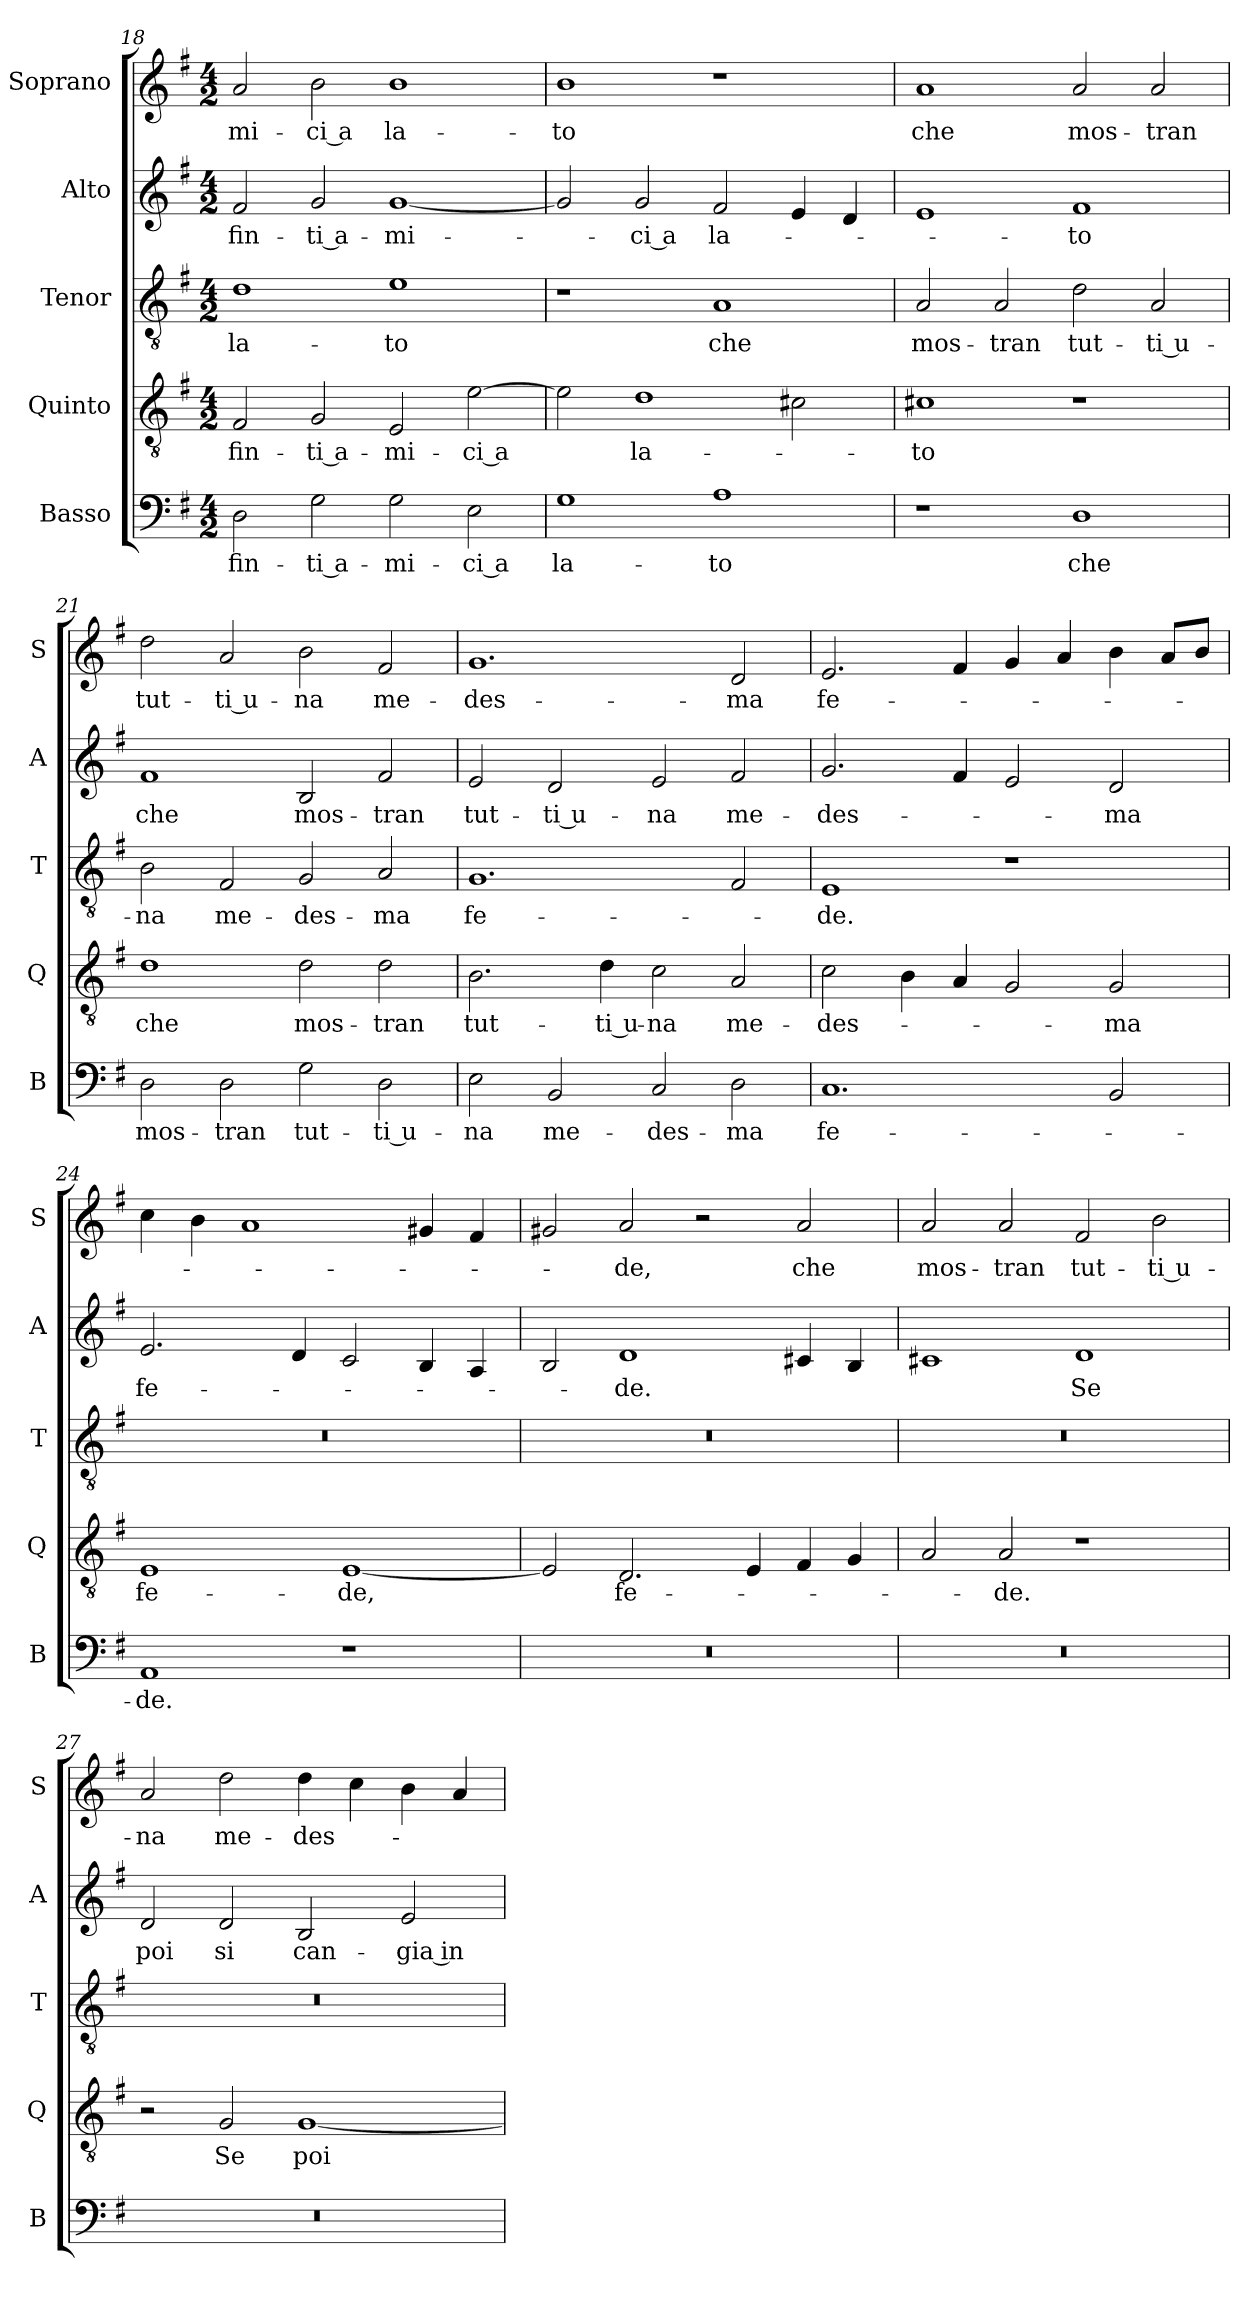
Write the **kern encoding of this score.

**kern	**text	**kern	**text	**kern	**text	**kern	**text	**kern	**text
*part5	*part5	*part4	*part4	*part3	*part3	*part2	*part2	*part1	*part1
*staff5	*staff5	*staff4	*staff4	*staff3	*staff3	*staff2	*staff2	*staff1	*staff1
*I"Basso	*	*I"Quinto	*	*I"Tenor	*	*I"Alto	*	*I"Soprano	*
*I'B	*	*I'Q	*	*I'T	*	*I'A	*	*I'S	*
*clefF4	*	*clefGv2	*	*clefGv2	*	*clefG2	*	*clefG2	*
*k[f#]	*	*k[f#]	*	*k[f#]	*	*k[f#]	*	*k[f#]	*
*G:	*	*G:	*	*G:	*	*G:	*	*G:	*
*M4/2	*	*M4/2	*	*M4/2	*	*M4/2	*	*M4/2	*
=18	=18	=18	=18	=18	=18	=18	=18	=18	=18
!	!LO:LY:b	!	!LO:LY:b	!	!LO:LY:b	!	!LO:LY:b	!	!LO:LY:b
2D\	fin-	2F#/	fin-	1d	la-	2f#/	fin-	2a/	-mi-
!	!LO:LY:b	!	!LO:LY:b	!	!	!	!LO:LY:b	!	!LO:LY:b
2G\	-ti a-	2G/	-ti a-	.	.	2g/	-ti a-	2b\	-ci a
!	!LO:LY:b	!	!LO:LY:b	!	!LO:LY:b	!	!LO:LY:b	!	!LO:LY:b
2G\	-mi-	2E/	-mi-	1e	-to	[1g	-mi-	1b	la-
!	!LO:LY:b	!	!LO:LY:b	!	!	!	!	!	!
2E\	-ci a	[2e\	-ci a	.	.	.	.	.	.
!!LO:PB:g=z
=19	=19	=19	=19	=19	=19	=19	=19	=19	=19
!	!LO:LY:b	!	!	!	!	!	!	!	!LO:LY:b
1G	la-	2e\]	.	1r	.	2g/]	.	1b	-to
!	!	!	!LO:LY:b	!	!	!	!LO:LY:b	!	!
.	.	1d	la-	.	.	2g/	-ci a	.	.
!	!LO:LY:b	!	!	!	!LO:LY:b	!	!LO:LY:b	!	!
1A	-to	.	.	1A	che	2f#/	la-	1r	.
.	.	2c#X\	.	.	.	4e/	.	.	.
.	.	.	.	.	.	4d/	.	.	.
=20	=20	=20	=20	=20	=20	=20	=20	=20	=20
!	!	!	!LO:LY:b	!	!LO:LY:b	!	!	!	!LO:LY:b
1r	.	1c#X	-to	2A/	mos-	1e	.	1a	che
!	!	!	!	!	!LO:LY:b	!	!	!	!
.	.	.	.	2A/	-tran	.	.	.	.
!	!LO:LY:b	!	!	!	!LO:LY:b	!	!LO:LY:b	!	!LO:LY:b
1D	che	1r	.	2d\	tut-	1f#	-to	2a/	mos-
!	!	!	!	!	!LO:LY:b	!	!	!	!LO:LY:b
.	.	.	.	2A/	-ti u-	.	.	2a/	-tran
=21	=21	=21	=21	=21	=21	=21	=21	=21	=21
!	!LO:LY:b	!	!LO:LY:b	!	!LO:LY:b	!	!LO:LY:b	!	!LO:LY:b
2D\	mos-	1d	che	2B\	-na	1f#	che	2dd\	tut-
!	!LO:LY:b	!	!	!	!LO:LY:b	!	!	!	!LO:LY:b
2D\	-tran	.	.	2F#/	me-	.	.	2a/	-ti u-
!	!LO:LY:b	!	!LO:LY:b	!	!LO:LY:b	!	!LO:LY:b	!	!LO:LY:b
2G\	tut-	2d\	mos-	2G/	-des-	2B/	mos-	2b\	-na
!	!LO:LY:b	!	!LO:LY:b	!	!LO:LY:b	!	!LO:LY:b	!	!LO:LY:b
2D\	-ti u-	2d\	-tran	2A/	-ma	2f#/	-tran	2f#/	me-
!!LO:LB:g=z
=22	=22	=22	=22	=22	=22	=22	=22	=22	=22
!	!LO:LY:b	!	!LO:LY:b	!	!LO:LY:b	!	!LO:LY:b	!	!LO:LY:b
2E\	-na	2.B\	tut-	1.G	fe-	2e/	tut-	1.g	-des-
!	!LO:LY:b	!	!	!	!	!	!LO:LY:b	!	!
2BB/	me-	.	.	.	.	2d/	-ti u-	.	.
!	!	!	!LO:LY:b	!	!	!	!	!	!
.	.	4d\	-ti u-	.	.	.	.	.	.
!	!LO:LY:b	!	!LO:LY:b	!	!	!	!LO:LY:b	!	!
2C/	-des-	2c\	-na	.	.	2e/	-na	.	.
!	!LO:LY:b	!	!LO:LY:b	!	!	!	!LO:LY:b	!	!LO:LY:b
2D\	-ma	2A/	me-	2F#/	.	2f#/	me-	2d/	-ma
=23	=23	=23	=23	=23	=23	=23	=23	=23	=23
!	!LO:LY:b	!	!LO:LY:b	!	!LO:LY:b	!	!LO:LY:b	!	!LO:LY:b
1.C	fe-	2c\	-des-	1E	-de.	2.g/	-des-	2.e/	fe-
.	.	4B\	.	.	.	.	.	.	.
.	.	4A/	.	.	.	4f#/	.	4f#/	.
.	.	2G/	.	1r	.	2e/	.	4g/	.
.	.	.	.	.	.	.	.	4a/	.
!	!	!	!LO:LY:b	!	!	!	!LO:LY:b	!	!
2BB/	.	2G/	-ma	.	.	2d/	-ma	4b\	.
.	.	.	.	.	.	.	.	8a/L	.
.	.	.	.	.	.	.	.	8b/J	.
=24	=24	=24	=24	=24	=24	=24	=24	=24	=24
!	!LO:LY:b	!	!LO:LY:b	!	!	!	!LO:LY:b	!	!
1AA	-de.	1E	fe-	0r	.	2.e/	fe-	4cc\	.
.	.	.	.	.	.	.	.	4b\	.
.	.	.	.	.	.	.	.	1a	.
.	.	.	.	.	.	4d/	.	.	.
!	!	!	!LO:LY:b	!	!	!	!	!	!
1r	.	[1E	-de,	.	.	2c/	.	.	.
.	.	.	.	.	.	4B/	.	4g#X/	.
.	.	.	.	.	.	4A/	.	4f#/	.
!!LO:PB:g=z
=25	=25	=25	=25	=25	=25	=25	=25	=25	=25
0r	.	2E/]	.	0r	.	2B/	.	2g#X/	.
!	!	!	!LO:LY:b	!	!	!	!LO:LY:b	!	!LO:LY:b
.	.	2.D/	fe-	.	.	1d	-de.	2a/	-de,
.	.	.	.	.	.	.	.	2r	.
.	.	4E/	.	.	.	.	.	.	.
!	!	!	!	!	!	!	!	!	!LO:LY:b
.	.	4F#/	.	.	.	4c#X/	.	2a/	che
.	.	4G/	.	.	.	4B/	.	.	.
=26	=26	=26	=26	=26	=26	=26	=26	=26	=26
!	!	!	!	!	!	!	!	!	!LO:LY:b
0r	.	2A/	.	0r	.	1c#X	.	2a/	mos-
!	!	!	!LO:LY:b	!	!	!	!	!	!LO:LY:b
.	.	2A/	-de.	.	.	.	.	2a/	-tran
!	!	!	!	!	!	!	!LO:LY:b	!	!LO:LY:b
.	.	1r	.	.	.	1d	Se	2f#/	tut-
!	!	!	!	!	!	!	!	!	!LO:LY:b
.	.	.	.	.	.	.	.	2b\	-ti u-
=27	=27	=27	=27	=27	=27	=27	=27	=27	=27
!	!	!	!	!	!	!	!LO:LY:b	!	!LO:LY:b
0r	.	2r	.	0r	.	2d/	poi	2a/	-na
!	!	!	!LO:LY:b	!	!	!	!LO:LY:b	!	!LO:LY:b
.	.	2G/	Se	.	.	2d/	si	2dd\	me-
!	!	!	!LO:LY:b	!	!	!	!LO:LY:b	!	!LO:LY:b
.	.	[1G	poi	.	.	2B/	can-	4dd\	-des-
.	.	.	.	.	.	.	.	4cc\	.
!	!	!	!	!	!	!	!LO:LY:b	!	!
.	.	.	.	.	.	2e/	-gia in	4b\	.
.	.	.	.	.	.	.	.	4a/	.
=	=	=	=	=	=	=	=	=	=
*-	*-	*-	*-	*-	*-	*-	*-	*-	*-
